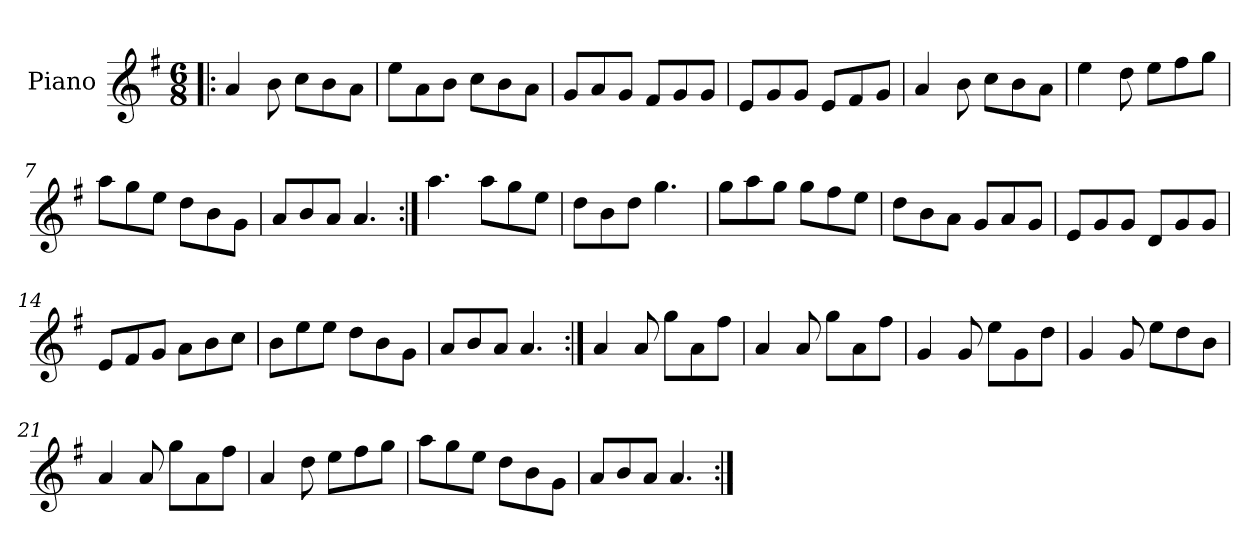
**kern
*part1
*staff1
*I"Piano
*I'Pno
*clefG2
*k[f#]
*A:dor
*M6/8
=1!|:
4a/
8b\
8cc\L
8b\
8a\J
=2
8ee\L
8a\
8b\J
8cc\L
8b\
8a\J
=3
8g/L
8a/
8g/J
8f#/L
8g/
8g/J
=4
8e/L
8g/
8g/J
8e/L
8f#/
8g/J
=5
4a/
8b\
8cc\L
8b\
8a\J
!!LO:LB:g=z
=6
4ee\
8dd\
8ee\L
8ff#\
8gg\J
=7
8aa\L
8gg\
8ee\J
8dd\L
8b\
8g\J
=8
8a/L
8b/
8a/J
4.a/
=9:|!
4.aa\
8aa\L
8gg\
8ee\J
=10
8dd\L
8b\
8dd\J
4.gg\
=11
8gg\L
8aa\
8gg\J
8gg\L
8ff#\
8ee\J
!!LO:LB:g=z
=12
8dd\L
8b\
8a\J
8g/L
8a/
8g/J
=13
8e/L
8g/
8g/J
8d/L
8g/
8g/J
=14
8e/L
8f#/
8g/J
8a\L
8b\
8cc\J
=15
8b\L
8ee\
8ee\J
8dd\L
8b\
8g\J
=16
8a/L
8b/
8a/J
4.a/
=17:|!
4a/
8a/
8gg\L
8a\
8ff#\J
!!LO:LB:g=z
=18
4a/
8a/
8gg\L
8a\
8ff#\J
=19
4g/
8g/
8ee\L
8g\
8dd\J
=20
4g/
8g/
8ee\L
8dd\
8b\J
=21
4a/
8a/
8gg\L
8a\
8ff#\J
=22
4a/
8dd\
8ee\L
8ff#\
8gg\J
=23
8aa\L
8gg\
8ee\J
8dd\L
8b\
8g\J
!!LO:LB:g=z
=24
8a/L
8b/
8a/J
4.a/
=:|!
*-
